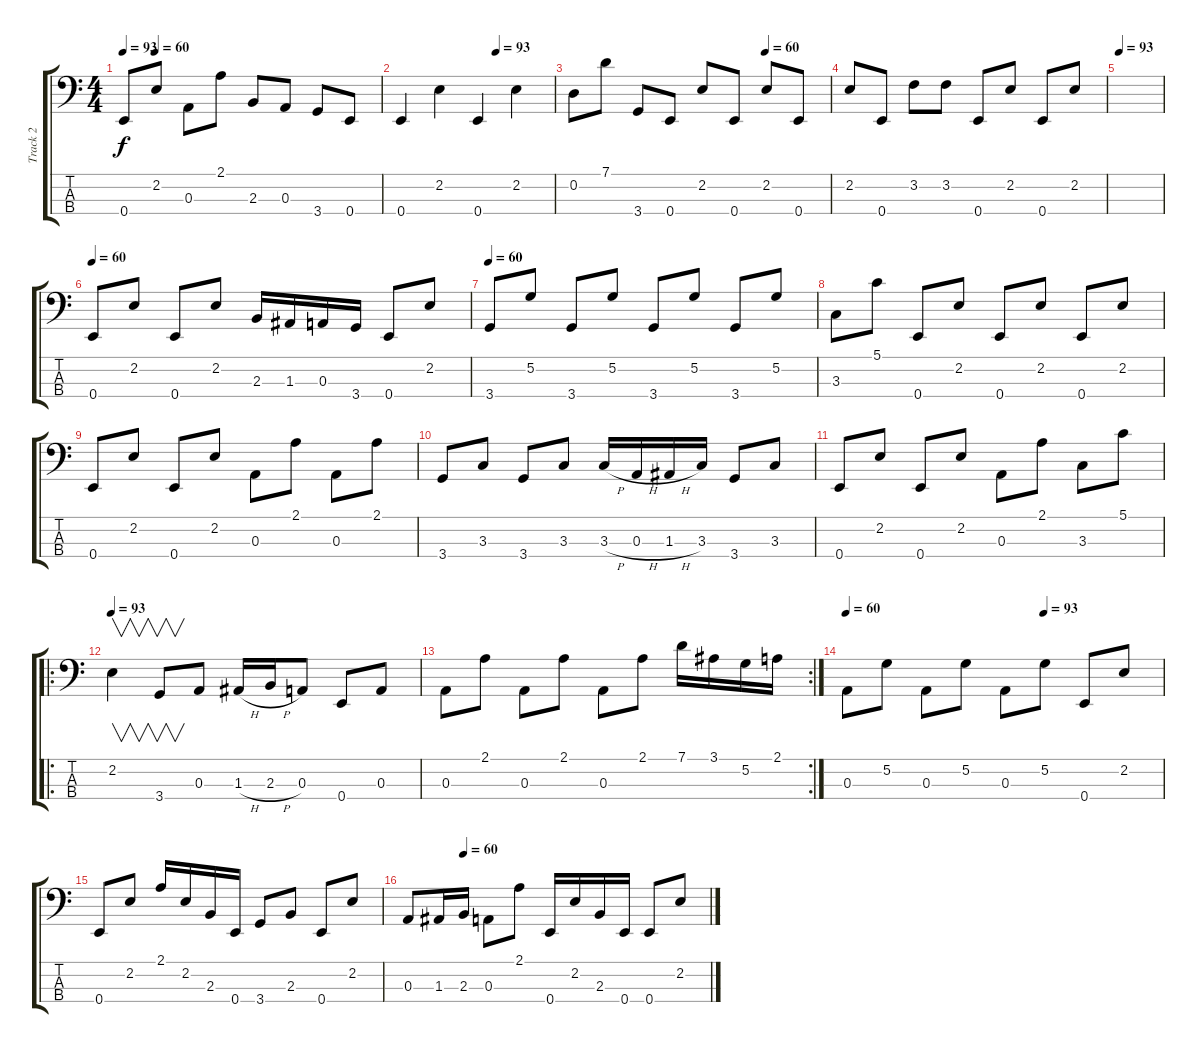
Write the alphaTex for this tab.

\track ("Track 2" "Track 2") {instrument electricbasspick}
\staff {score tabs}
\tuning (G2 D2 A1 E1) {hide}
\ts (4 4)
\tempo 93
\tempo 63
\tempo (60 0.125)
\tempo 93
\clef f4
\ks c
0.4.8{dy f instrument electricbasspick} 2.2.8 0.3.8 2.1.8 2.3.8 0.3.8 3.4.8 0.4.8 |
\tempo (93 0.625)
0.4.4 2.2.4 0.4.4 2.2.4 |
\tempo (60 0.75)
0.2.8 7.1.8 3.4.8 0.4.8 2.2.8 0.4.8 2.2.8 0.4.8 |
2.2.8 0.4.8 3.2.8 3.2.8 0.4.8 2.2.8 0.4.8 2.2.8 |
\tempo 93
|
\tempo 60
0.4.8 2.2.8 0.4.8 2.2.8 2.3.16 1.3.16 0.3.16 3.4.16 0.4.8 2.2.8 |
\tempo 60
3.4.8 5.2.8 3.4.8 5.2.8 3.4.8 5.2.8 3.4.8 5.2.8 |
3.3.8 5.1.8 0.4.8 2.2.8 0.4.8 2.2.8 0.4.8 2.2.8 |
0.4.8 2.2.8 0.4.8 2.2.8 0.3.8 2.1.8 0.3.8 2.1.8 |
3.4.8 3.3.8 3.4.8 3.3.8 3.3{h}.16 0.3{h}.16 1.3{h}.16 3.3.16 3.4.8 3.3.8 |
0.4.8 2.2.8 0.4.8 2.2.8 0.3.8 2.1.8 3.3.8 5.1.8 |
\ro
\tempo 93
2.2.4{v} 3.4.8{v} 0.3.8 1.3{h}.16 2.3{h}.16 0.3.8 0.4.8 0.3.8 |
\rc 2
0.3.8 2.1.8 0.3.8 2.1.8 0.3.8 2.1.8 7.1.16 3.1.16 5.2.16 2.1.16 |
\tempo 60
\tempo (93 0.625)
0.3.8 5.2.8 0.3.8 5.2.8 0.3.8 5.2.8 0.4.8 2.2.8 |
0.4.8 2.2.8 2.1.16 2.2.16 2.3.16 0.4.16 3.4.8 2.3.8 0.4.8 2.2.8 |
\tempo (60 0.1875)
0.3.8 1.3.16 2.3.16 0.3.8 2.1.8 0.4.16 2.2.16 2.3.16 0.4.16 0.4.8 2.2.8
